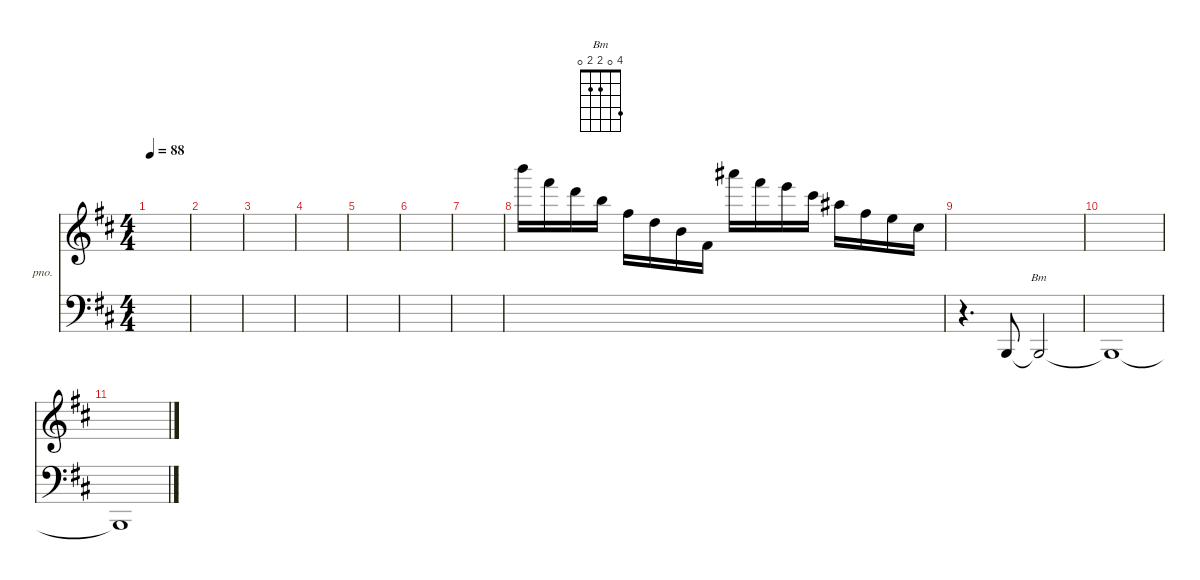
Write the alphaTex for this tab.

\defaultSystemsLayout 4
\hideDynamics
\bracketExtendMode nobrackets
\firstSystemTrackNameOrientation horizontal
\otherSystemsTrackNameOrientation horizontal
\track ("Acoustic Piano" "pno.") {defaultSystemsLayout 2 solo instrument acousticgrandpiano}
\staff {score}
\tuning (E4 B3 G3 D3 A2 E2)
\ts (4 4)
\tempo 88
\clef g2
\scale
1.05468
\ks bminor
|
\scale
0.945316 |
\scale
1.05468 |
\scale
0.945316 |
\scale
1.05468 |
\scale
0.945316 |
\scale
1.05468 |
\scale
0.945316 31.1{acc forcenatural}.16{beam Down} 26.1{acc #}.16{beam Down} 22.1{acc forcenatural}.16{beam Down} 19.1{acc forcenatural}.16{beam Down} 19.2{acc #}.16{beam Down} 15.2{acc forcenatural}.16{beam Down} 7.1{acc forcenatural}.16{beam Down} 2.1{acc #}.16{beam Down} 30.1{acc #}.16{beam Down} 26.1{acc #}.16{beam Down} 24.1{acc forcenatural}.16{beam Down} 21.1{acc #}.16{beam Down} 18.1{acc #}.16{beam Down} 14.1{acc #}.16{beam Down} 12.1{acc forcenatural}.16{beam Down} 14.2{acc #}.16{beam Down} |
\scale
1.05468 |
\scale
0.945316 |
\staff {score}
\tuning (G2 D2 A1 E1 B0)
\chord ("Bm" 4 0 2 2 0) {showfingering false}
\clef f4
\ottava regular
\simile none
\scale
1.05468
\ks bminor
|
\scale
0.945316 |
\scale
1.05468 |
\scale
0.945316 |
\scale
1.05468 |
\scale
0.945316 |
\scale
1.05468 |
\scale
0.945316 |
\scale
1.05468 r.4{d beam Down} 12.5{acc forcenatural}.8{beam Up} 12.5{t acc forcenatural}.2{ch "Bm" beam Up} |
\scale
0.945316 12.5{t acc forcenatural}.1{beam Up} |
12.5{t acc forcenatural}.1{beam Up}
